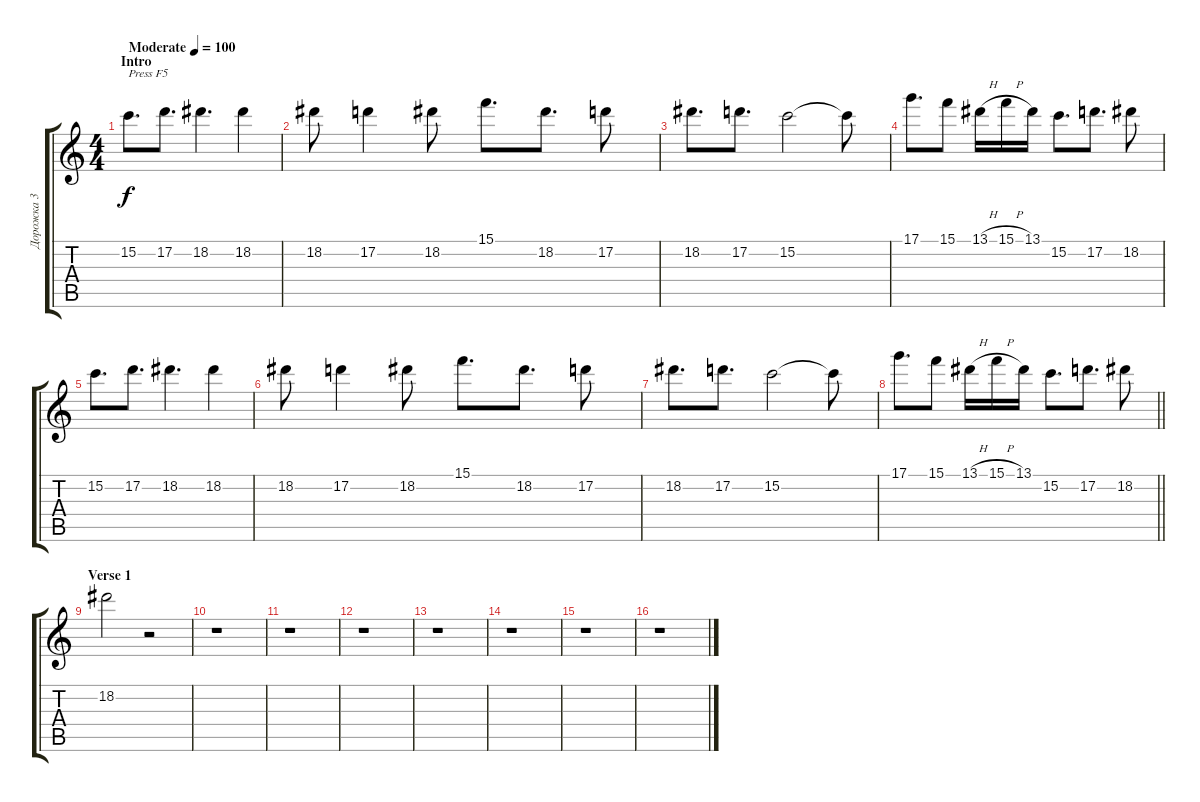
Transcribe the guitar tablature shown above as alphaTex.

\track ("Дорожка 3" "Дорожка 3") {instrument distortionguitar}
\staff {score tabs}
\tuning (D4 A3 F3 C3 G2 C2) {hide}
\ts (4 4)
\section ("" "Intro")
\tempo (100 "Moderate")
\clef g2
\ks c
15.2.8{d txt "Press F5" dy f instrument distortionguitar} 17.2.8{d} 18.2.4{d} 18.2.4 |
18.2.8 17.2.4 18.2.8 15.1.8{d} 18.2.8{d} 17.2.8 |
18.2.8{d} 17.2.8{d} 15.2.2 15.2{t}.8 |
17.1.8{d} 15.1.8 13.1{h}.16 15.1{h}.16 13.1.16 15.2.8{d} 17.2.8{d} 18.2.8 |
15.2.8{d} 17.2.8{d} 18.2.4{d} 18.2.4 |
18.2.8 17.2.4 18.2.8 15.1.8{d} 18.2.8{d} 17.2.8 |
18.2.8{d} 17.2.8{d} 15.2.2 15.2{t}.8 |
\barLineRight lightlight
17.1.8{d} 15.1.8 13.1{h}.16 15.1{h}.16 13.1.16 15.2.8{d} 17.2.8{d} 18.2.8 |
\section ("" "Verse 1")
18.2.2{volume 0} r.2 |
r.1 |
r.1 |
r.1 |
r.1 |
r.1 |
r.1 |
r.1
